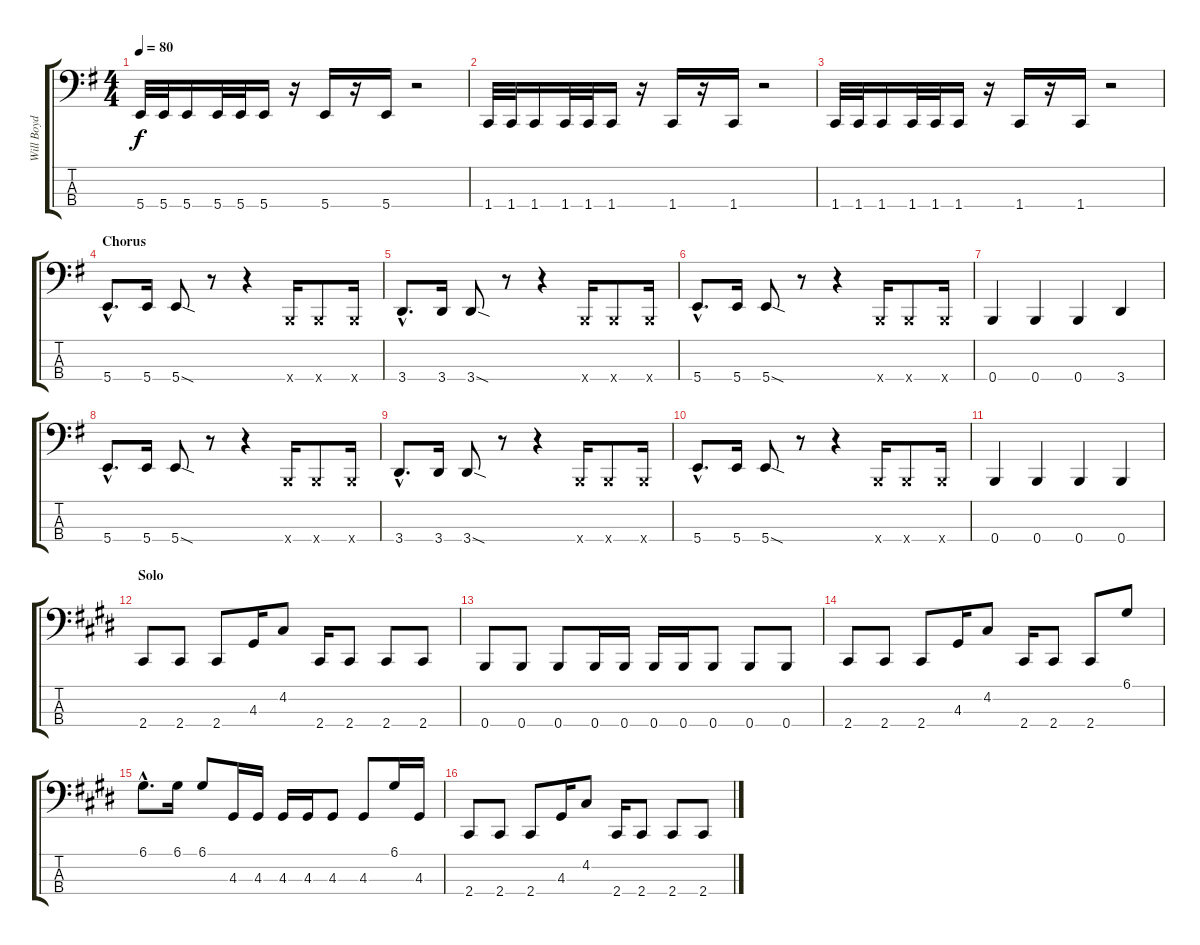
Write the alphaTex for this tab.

\track ("Will Boyd" "Will Boyd") {instrument electricbasspick}
\staff {score tabs}
\tuning (D2 A1 E1 B0) {hide}
\ts (4 4)
\tempo 80
\clef f4
\ks g
5.4.32{dy f} 5.4.32 5.4.16 5.4.32 5.4.32 5.4.16 r.16 5.4.16 r.16 5.4.16 r.2 |
1.4.32 1.4.32 1.4.16 1.4.32 1.4.32 1.4.16 r.16 1.4.16 r.16 1.4.16 r.2 |
1.4.32 1.4.32 1.4.16 1.4.32 1.4.32 1.4.16 r.16 1.4.16 r.16 1.4.16 r.2 |
\section ("" "Chorus")
5.4{hac}.8{d} 5.4.16 5.4{sod}.8 r.8 r.4 0.4{x}.16 0.4{x}.8 0.4{x}.16 |
3.4{hac}.8{d} 3.4.16 3.4{sod}.8 r.8 r.4 0.4{x}.16 0.4{x}.8 0.4{x}.16 |
5.4{hac}.8{d} 5.4.16 5.4{sod}.8 r.8 r.4 0.4{x}.16 0.4{x}.8 0.4{x}.16 |
0.4.4 0.4.4 0.4.4 3.4.4 |
5.4{hac}.8{d} 5.4.16 5.4{sod}.8 r.8 r.4 0.4{x}.16 0.4{x}.8 0.4{x}.16 |
3.4{hac}.8{d} 3.4.16 3.4{sod}.8 r.8 r.4 0.4{x}.16 0.4{x}.8 0.4{x}.16 |
5.4{hac}.8{d} 5.4.16 5.4{sod}.8 r.8 r.4 0.4{x}.16 0.4{x}.8 0.4{x}.16 |
0.4.4 0.4.4 0.4.4 0.4.4 |
\section ("" "Solo")
\ks e
2.4.8 2.4.8 2.4.8 4.3.16 4.2.8 2.4.16 2.4.8 2.4.8 2.4.8 |
0.4.8 0.4.8 0.4.8 0.4.16 0.4.16 0.4.16 0.4.16 0.4.8 0.4.8 0.4.8 |
2.4.8 2.4.8 2.4.8 4.3.16 4.2.8 2.4.16 2.4.8 2.4.8 6.1.8 |
6.1{hac}.8{d} 6.1.16 6.1.8 4.3.16 4.3.16 4.3.16 4.3.16 4.3.8 4.3.8 6.1.16 4.3.16 |
2.4.8 2.4.8 2.4.8 4.3.16 4.2.8 2.4.16 2.4.8 2.4.8 2.4.8
